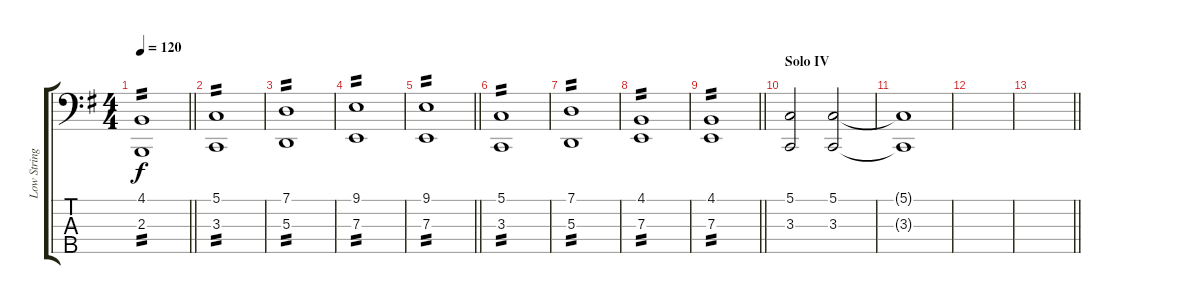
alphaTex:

\track ("Low Strings Standard" "Low String") {instrument stringensemble1}
\staff {score tabs}
\tuning (G2 D2 A1 E1 B0) {hide}
\ts (4 4)
\tempo 120
\clef f4
\barLineRight lightlight
\ks eminor
(4.1 2.3).1{tp 2 dy f} |
\section ("" "")
(5.1 3.3).1{tp 2} |
(7.1 5.3).1{tp 2} |
(9.1 7.3).1{tp 2} |
\barLineRight lightlight
(9.1 7.3).1{tp 2} |
(5.1 3.3).1{tp 2} |
(7.1 5.3).1{tp 2} |
(4.1 7.3).1{tp 2} |
\barLineRight lightlight
(4.1 7.3).1{tp 2} |
\section ("" "Solo IV")
(5.1 3.3).2 (5.1 3.3).2{volume 0} |
(5.1{t} 3.3{t}).1 |
|
\barLineRight lightlight
